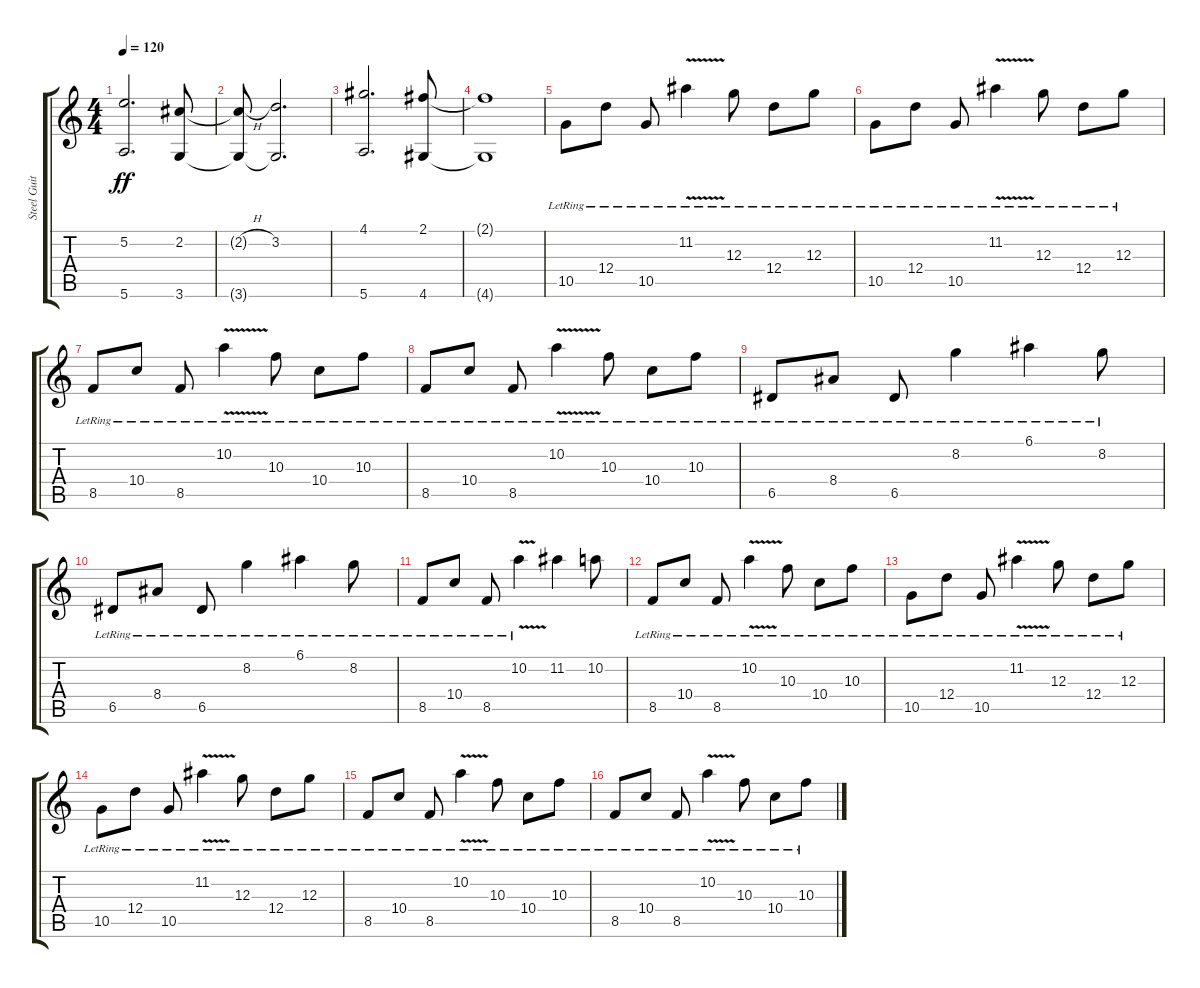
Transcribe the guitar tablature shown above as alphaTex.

\track ("Steel Guitar" "Steel Guit") {instrument acousticguitarsteel}
\staff {score tabs}
\tuning (E4 B3 G3 D3 A2 E2) {hide}
\ts (4 4)
\tempo 120
\clef g2
\ks c
(5.2 5.6).2{d dy ff} (2.2 3.6).8 |
(2.2{h t} 3.6{t}).8 (3.2 3.6{t}).2{d} |
(4.1 5.6).2{d} (2.1 4.6).8 |
(2.1{t} 4.6{t}).1 |
10.5{lr}.8 12.4{lr}.8 10.5{lr}.8 11.2{v lr}.4 12.3{lr}.8 12.4{lr}.8 12.3{lr}.8 |
10.5{lr}.8 12.4{lr}.8 10.5{lr}.8 11.2{v lr}.4 12.3{lr}.8 12.4{lr}.8 12.3{lr}.8 |
8.5{lr}.8 10.4{lr}.8 8.5{lr}.8 10.2{v lr}.4 10.3{lr}.8 10.4{lr}.8 10.3{lr}.8 |
8.5{lr}.8 10.4{lr}.8 8.5{lr}.8 10.2{v lr}.4 10.3{lr}.8 10.4{lr}.8 10.3{lr}.8 |
6.5{lr}.8 8.4{lr}.8 6.5{lr}.8 8.2{lr}.4 6.1{lr}.4 8.2{lr}.8 |
6.5{lr}.8 8.4{lr}.8 6.5{lr}.8 8.2{lr}.4 6.1{lr}.4 8.2{lr}.8 |
8.5{lr}.8 10.4{lr}.8 8.5{lr}.8 10.2{v lr}.4 11.2.4 10.2.8 |
8.5{lr}.8 10.4{lr}.8 8.5{lr}.8 10.2{v lr}.4 10.3{lr}.8 10.4{lr}.8 10.3{lr}.8 |
10.5{lr}.8 12.4{lr}.8 10.5{lr}.8 11.2{v lr}.4 12.3{lr}.8 12.4{lr}.8 12.3{lr}.8 |
10.5{lr}.8 12.4{lr}.8 10.5{lr}.8 11.2{v lr}.4 12.3{lr}.8 12.4{lr}.8 12.3{lr}.8 |
8.5{lr}.8 10.4{lr}.8 8.5{lr}.8 10.2{v lr}.4 10.3{lr}.8 10.4{lr}.8 10.3{lr}.8 |
8.5{lr}.8 10.4{lr}.8 8.5{lr}.8 10.2{v lr}.4 10.3{lr}.8 10.4{lr}.8 10.3{lr}.8
